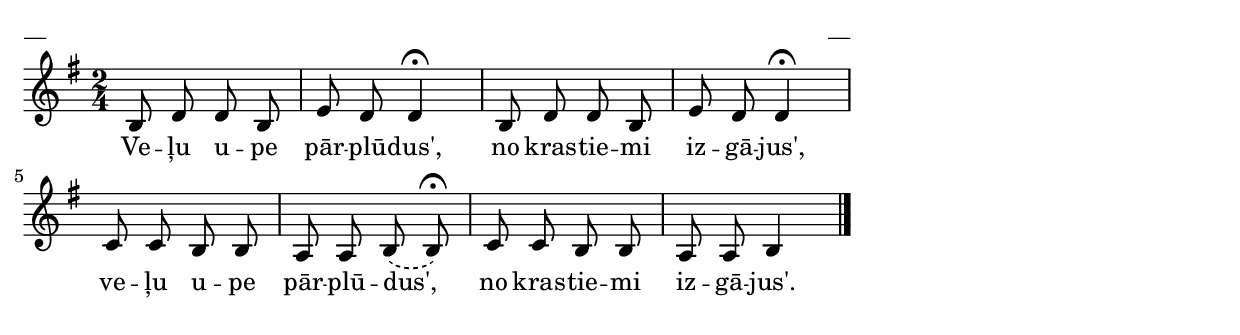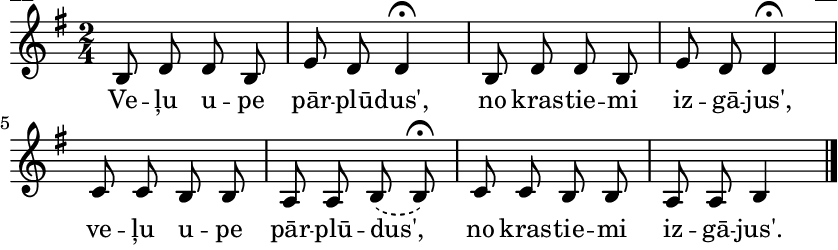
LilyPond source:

\version "2.13.18"
#(ly:set-option 'crop #t)

%\header {
%    title = "Veļu upe pārplūdus'",AA lapas, Šūpuļdziesmas
%}
\paper {
line-width = 14\cm
left-margin = 0.4\cm
between-system-padding = 0.1\cm
between-system-space = 0.1\cm
}
\layout {
indent = #0
ragged-last = ##f
}

voiceA = \relative c' {
\clef "treble"
\key g \major
\time 2/4
b8 d d b |
e8 d d4\fermata |
b8 d d b |
e8 d d4\fermata |
c8 c b b |
\slurDashed
a8 a b( b)\fermata |
c8 c b b |
a8 a b4 |
\bar "|."
} 

lyricA = \lyricmode {
Ve -- ļu u -- pe pār -- plū -- dus', no kras -- tie -- mi iz -- gā -- jus',
ve -- ļu u -- pe pār -- plū -- dus', no kras -- tie -- mi iz -- gā -- jus'.
} 

fullScore = <<
\new Staff {
<<
\new Voice = "voiceA" { \oneVoice \autoBeamOff \voiceA }
\new Lyrics \lyricsto "voiceA" \lyricA
>>
}
>>

\score {
\fullScore
\header { piece = "__" opus = "__" }
}
\markup { \with-color #(x11-color 'white) \sans \smaller "__" }
\score {
\unfoldRepeats
\fullScore
\midi {
\context { \Staff \remove "Staff_performer" }
\context { \Voice \consists "Staff_performer" }
}
}


